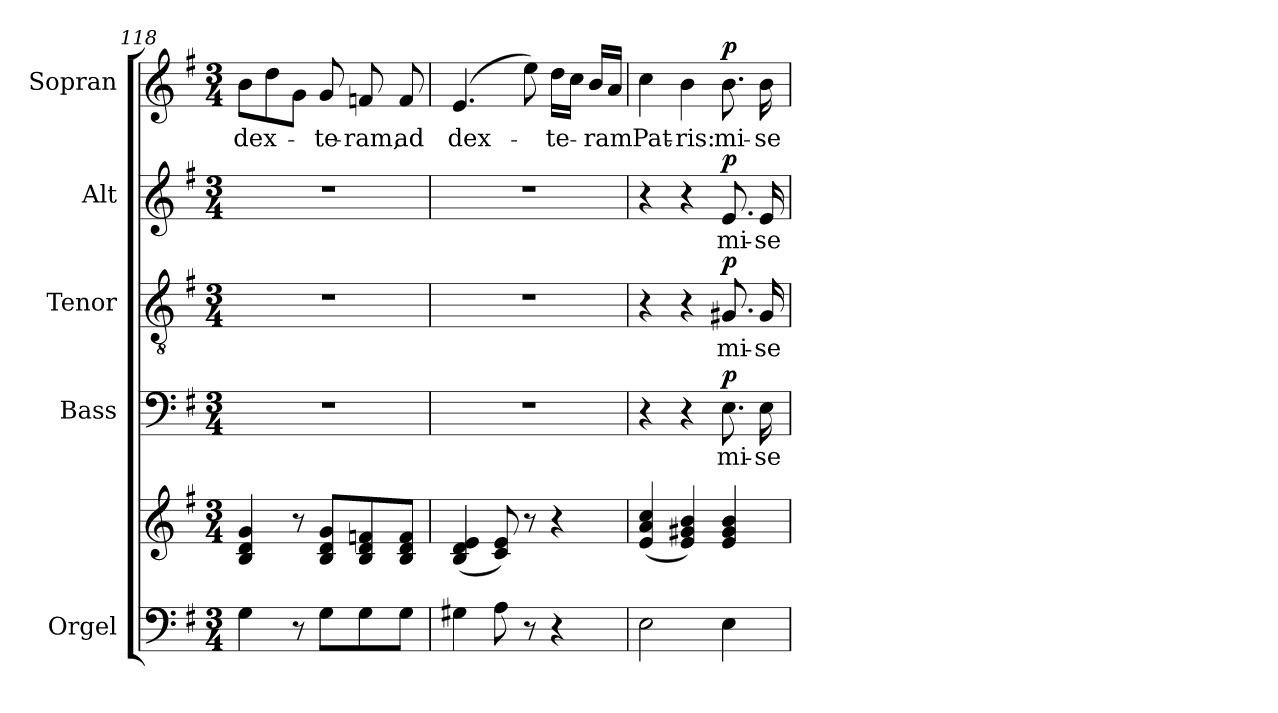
**kern	**kern	**kern	**text	**dynam	**kern	**text	**dynam	**kern	**text	**dynam	**kern	**text	**dynam
*part5	*part5	*part4	*part4	*part4	*part3	*part3	*part3	*part2	*part2	*part2	*part1	*part1	*part1
*staff6	*staff5	*staff4	*staff4	*staff4	*staff3	*staff3	*staff3	*staff2	*staff2	*staff2	*staff1	*staff1	*staff1
*I"Orgel	*	*I"Bass	*	*	*I"Tenor	*	*	*I"Alt	*	*	*I"Sopran	*	*
*I'Org.	*	*I'B.	*	*	*I'T.	*	*	*I'A.	*	*	*I'S.	*	*
*clefF4	*clefG2	*clefF4	*	*	*clefGv2	*	*	*clefG2	*	*	*clefG2	*	*
*k[f#]	*k[f#]	*k[f#]	*	*	*k[f#]	*	*	*k[f#]	*	*	*k[f#]	*	*
*G:	*G:	*G:	*	*	*G:	*	*	*G:	*	*	*G:	*	*
*M3/4	*M3/4	*M3/4	*	*	*M3/4	*	*	*M3/4	*	*	*M3/4	*	*
=118	=118	=118	=118	=118	=118	=118	=118	=118	=118	=118	=118	=118	=118
!	!	!	!	!	!	!	!	!	!	!	!	!LO:LY:b	!
4G\	4B/ 4d/ 4g/	2.r	.	.	2.r	.	.	2.r	.	.	8b\L	dex-	.
.	.	.	.	.	.	.	.	.	.	.	8dd\	.	.
8r	8r	.	.	.	.	.	.	.	.	.	8g\J	.	.
!	!	!	!	!	!	!	!	!	!	!	!	!LO:LY:b	!
8G\L	8B/ 8d/ 8g/L	.	.	.	.	.	.	.	.	.	8g/	-te-	.
!	!	!	!	!	!	!	!	!	!	!	!	!LO:LY:b	!
8G\	8B/ 8d/ 8fn/	.	.	.	.	.	.	.	.	.	8fn/	-ram,	.
!	!	!	!	!	!	!	!	!	!	!	!	!LO:LY:b	!
8G\J	8B/ 8d/ 8f/J	.	.	.	.	.	.	.	.	.	8f/	ad	.
=119	=119	=119	=119	=119	=119	=119	=119	=119	=119	=119	=119	=119	=119
!	!	!	!	!	!	!	!	!	!	!	!	!LO:LY:b	!
4G#X\	(<4B/ 4d/ 4e/	2.r	.	.	2.r	.	.	2.r	.	.	(4.e/	dex-	.
8A\	8c/ 8e/)	.	.	.	.	.	.	.	.	.	.	.	.
8r	8r	.	.	.	.	.	.	.	.	.	8ee\)	.	.
!	!	!	!	!	!	!	!	!	!	!	!	!LO:LY:b	!
4r	4r	.	.	.	.	.	.	.	.	.	16dd\LL	-te-	.
.	.	.	.	.	.	.	.	.	.	.	16cc\JJ	.	.
!	!	!	!	!	!	!	!	!	!	!	!	!LO:LY:b	!
.	.	.	.	.	.	.	.	.	.	.	16b/LL	-ram	.
.	.	.	.	.	.	.	.	.	.	.	16a/JJ	.	.
=120	=120	=120	=120	=120	=120	=120	=120	=120	=120	=120	=120	=120	=120
!	!	!	!	!	!	!	!	!	!	!	!	!LO:LY:b	!
2E\	(4e/ 4a/ 4cc/	4r	.	.	4r	.	.	4r	.	.	4cc\	Pat-	.
!	!	!	!	!	!	!	!	!	!	!	!	!LO:LY:b	!
.	4e/ 4g#X/ 4b/)	4r	.	.	4r	.	.	4r	.	.	4b\	-ris:	.
!	!	!	!LO:LY:b	!LO:DY:a	!	!LO:LY:b	!LO:DY:a	!	!LO:LY:b	!LO:DY:a	!	!LO:LY:b	!LO:DY:a
4E\	4e/ 4g#/ 4b/	8.E\	mi-	p	8.G#X/	mi-	p	8.e/	mi-	p	8.b\	mi-	p
!	!	!	!LO:LY:b	!	!	!LO:LY:b	!	!	!LO:LY:b	!	!	!LO:LY:b	!
.	.	16E\	-se-	.	16G#/	-se-	.	16e/	-se-	.	16b\	-se-	.
=	=	=	=	=	=	=	=	=	=	=	=	=	=
*-	*-	*-	*-	*-	*-	*-	*-	*-	*-	*-	*-	*-	*-
